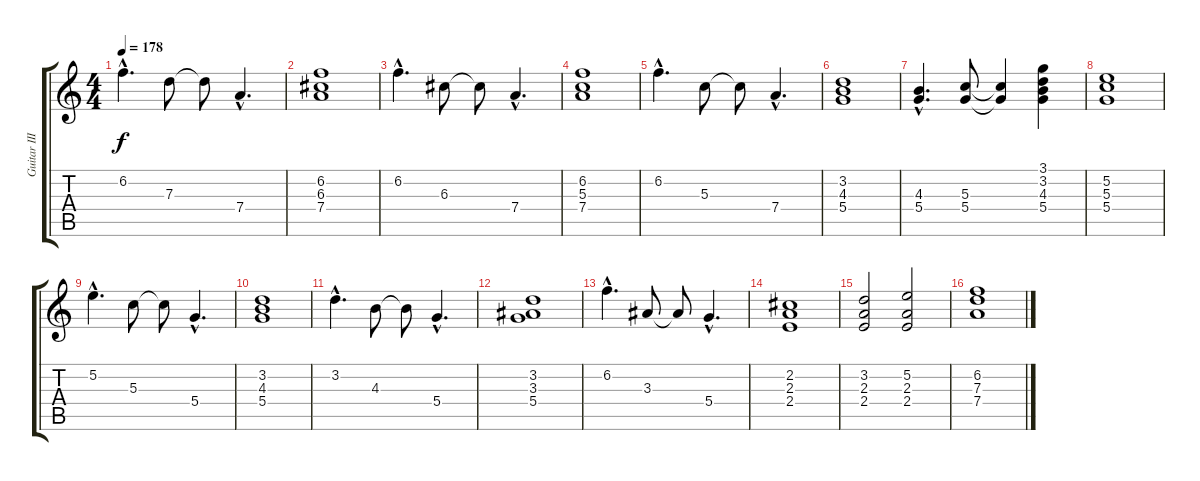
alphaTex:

\track ("Guitar III (Daita)" "Guitar III") {instrument distortionguitar}
\staff {score tabs}
\tuning (E4 B3 G3 D3 A2 E2) {hide}
\ts (4 4)
\tempo 178
\clef g2
\ks c
6.2{hac}.4{d dy f} 7.3.8 7.3{t}.8 7.4{hac}.4{d} |
(6.2 6.3 7.4).1 |
6.2{hac}.4{d} 6.3.8 6.3{t}.8 7.4{hac}.4{d} |
(6.2 5.3 7.4).1 |
6.2{hac}.4{d} 5.3.8 5.3{t}.8 7.4{hac}.4{d} |
(3.2 4.3 5.4).1 |
(4.3{hac} 5.4{hac}).4{d} (5.3 5.4).8 (5.3{t} 5.4{t}).4 (3.1 3.2 4.3 5.4).4 |
(5.2 5.3 5.4).1 |
5.2{hac}.4{d} 5.3.8 5.3{t}.8 5.4{hac}.4{d} |
(3.2 4.3 5.4).1 |
3.2{hac}.4{d} 4.3.8 4.3{t}.8 5.4{hac}.4{d} |
(3.2 3.3 5.4).1 |
6.2{hac}.4{d} 3.3.8 3.3{t}.8 5.4{hac}.4{d} |
(2.2 2.3 2.4).1 |
(3.2 2.3 2.4).2 (5.2 2.3 2.4).2 |
(6.2 7.3 7.4).1
